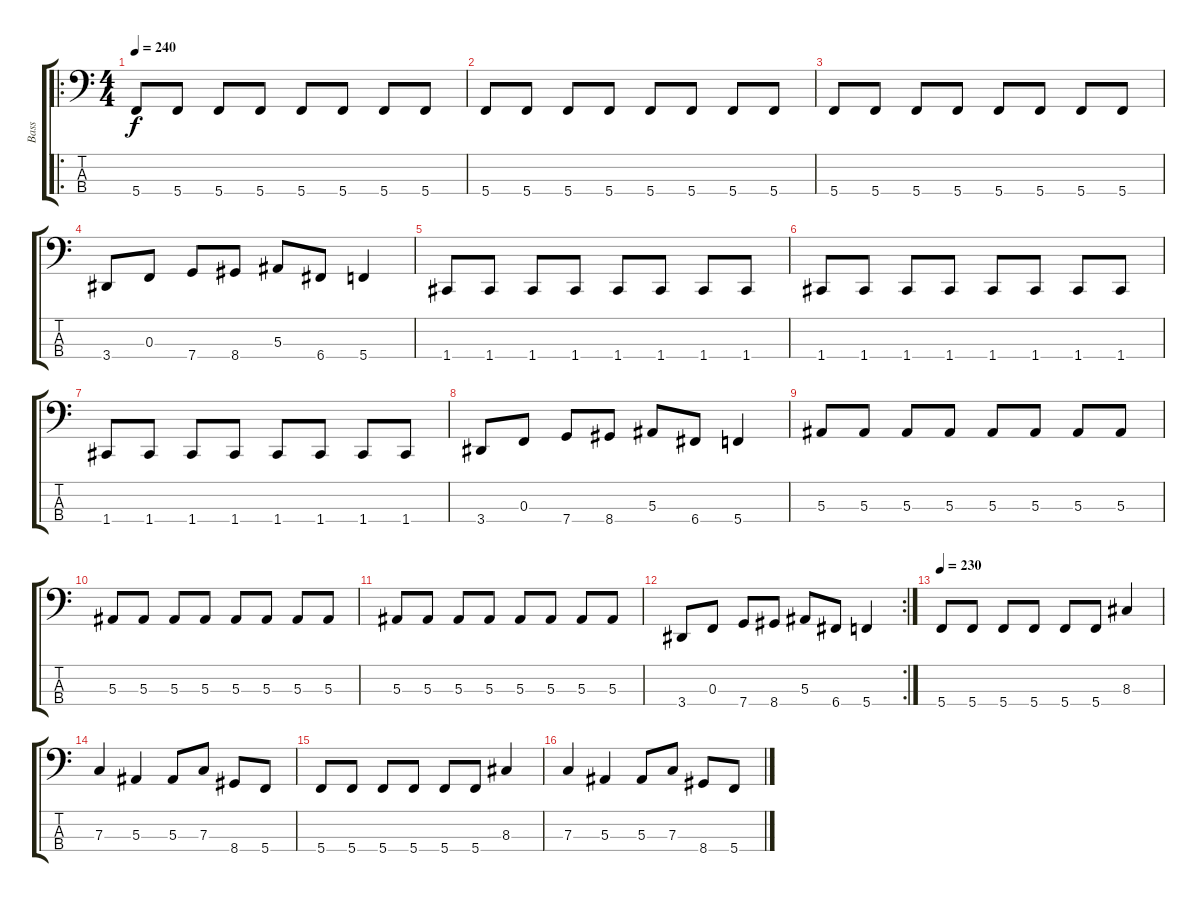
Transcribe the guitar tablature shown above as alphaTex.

\track ("Bass" "Bass") {instrument electricbassfinger}
\staff {score tabs}
\tuning (Eb2 Bb1 F1 C1) {hide}
\ro
\ts (4 4)
\tempo 240
\clef f4
\ks c
5.4.8{dy f} 5.4.8 5.4.8 5.4.8 5.4.8 5.4.8 5.4.8 5.4.8 |
5.4.8 5.4.8 5.4.8 5.4.8 5.4.8 5.4.8 5.4.8 5.4.8 |
5.4.8 5.4.8 5.4.8 5.4.8 5.4.8 5.4.8 5.4.8 5.4.8 |
3.4.8 0.3.8 7.4.8 8.4.8 5.3.8 6.4.8 5.4.4 |
1.4.8 1.4.8 1.4.8 1.4.8 1.4.8 1.4.8 1.4.8 1.4.8 |
1.4.8 1.4.8 1.4.8 1.4.8 1.4.8 1.4.8 1.4.8 1.4.8 |
1.4.8 1.4.8 1.4.8 1.4.8 1.4.8 1.4.8 1.4.8 1.4.8 |
3.4.8 0.3.8 7.4.8 8.4.8 5.3.8 6.4.8 5.4.4 |
5.3.8 5.3.8 5.3.8 5.3.8 5.3.8 5.3.8 5.3.8 5.3.8 |
5.3.8 5.3.8 5.3.8 5.3.8 5.3.8 5.3.8 5.3.8 5.3.8 |
5.3.8 5.3.8 5.3.8 5.3.8 5.3.8 5.3.8 5.3.8 5.3.8 |
\rc 2
3.4.8 0.3.8 7.4.8 8.4.8 5.3.8 6.4.8 5.4.4 |
\tempo 230
5.4.8 5.4.8 5.4.8 5.4.8 5.4.8 5.4.8 8.3.4 |
7.3.4 5.3.4 5.3.8 7.3.8 8.4.8 5.4.8 |
5.4.8 5.4.8 5.4.8 5.4.8 5.4.8 5.4.8 8.3.4 |
7.3.4 5.3.4 5.3.8 7.3.8 8.4.8 5.4.8
